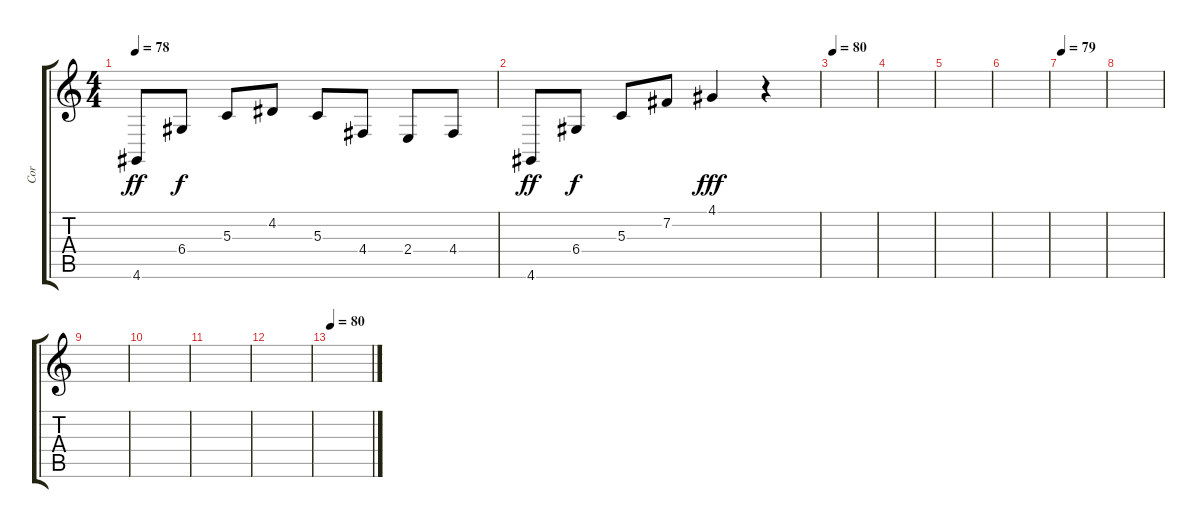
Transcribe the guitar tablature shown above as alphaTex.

\track ("Cor" "Cor") {instrument frenchhorn}
\staff {score tabs}
\tuning (E4 B3 G3 D3 A2 E2) {hide}
\ts (4 4)
\tempo 78
\clef g2
\ks c
4.6.8{dy ff} 6.4.8{dy f} 5.3.8 4.2.8 5.3.8 4.4.8 2.4.8 4.4.8 |
4.6.8{dy ff} 6.4.8{dy f} 5.3.8 7.2.8 4.1.4{dy fff} r.4 |
\tempo 80
|
|
|
|
\tempo 79
|
|
|
|
|
|
\tempo 80
